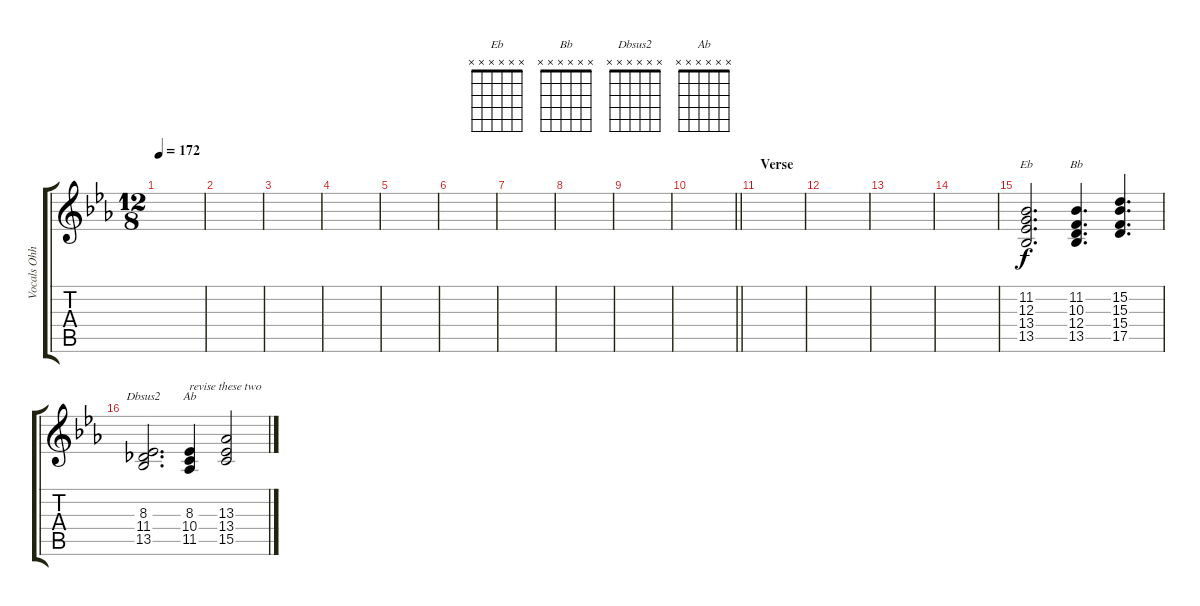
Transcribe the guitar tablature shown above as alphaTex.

\track ("Vocals Ohh's" "Vocals Ohh") {instrument voiceoohs}
\staff {score tabs}
\tuning (E4 B3 G3 D3 A2 E2) {hide}
\chord ("Eb" x x x x x x)
\chord ("Bb" x x x x x x)
\chord ("Dbsus2" x x x x x x)
\chord ("Ab" x x x x x x)
\ts (12 8)
\tempo 172
\clef g2
\ks cminor
|
|
|
|
|
|
|
|
|
\barLineRight lightlight
|
\section ("" "Verse")
|
|
|
|
(11.2 12.3 13.4 13.5).2{d ch "Eb"} (11.2 10.3 12.4 13.5).4{d ch "Bb"} (15.2 15.3 15.4 17.5).4{d} |
(8.3 11.4 13.5).2{d ch "Dbsus2"} (8.3 10.4 11.5).4{ch "Ab" txt "revise these two"} (13.3 13.4 15.5).2
